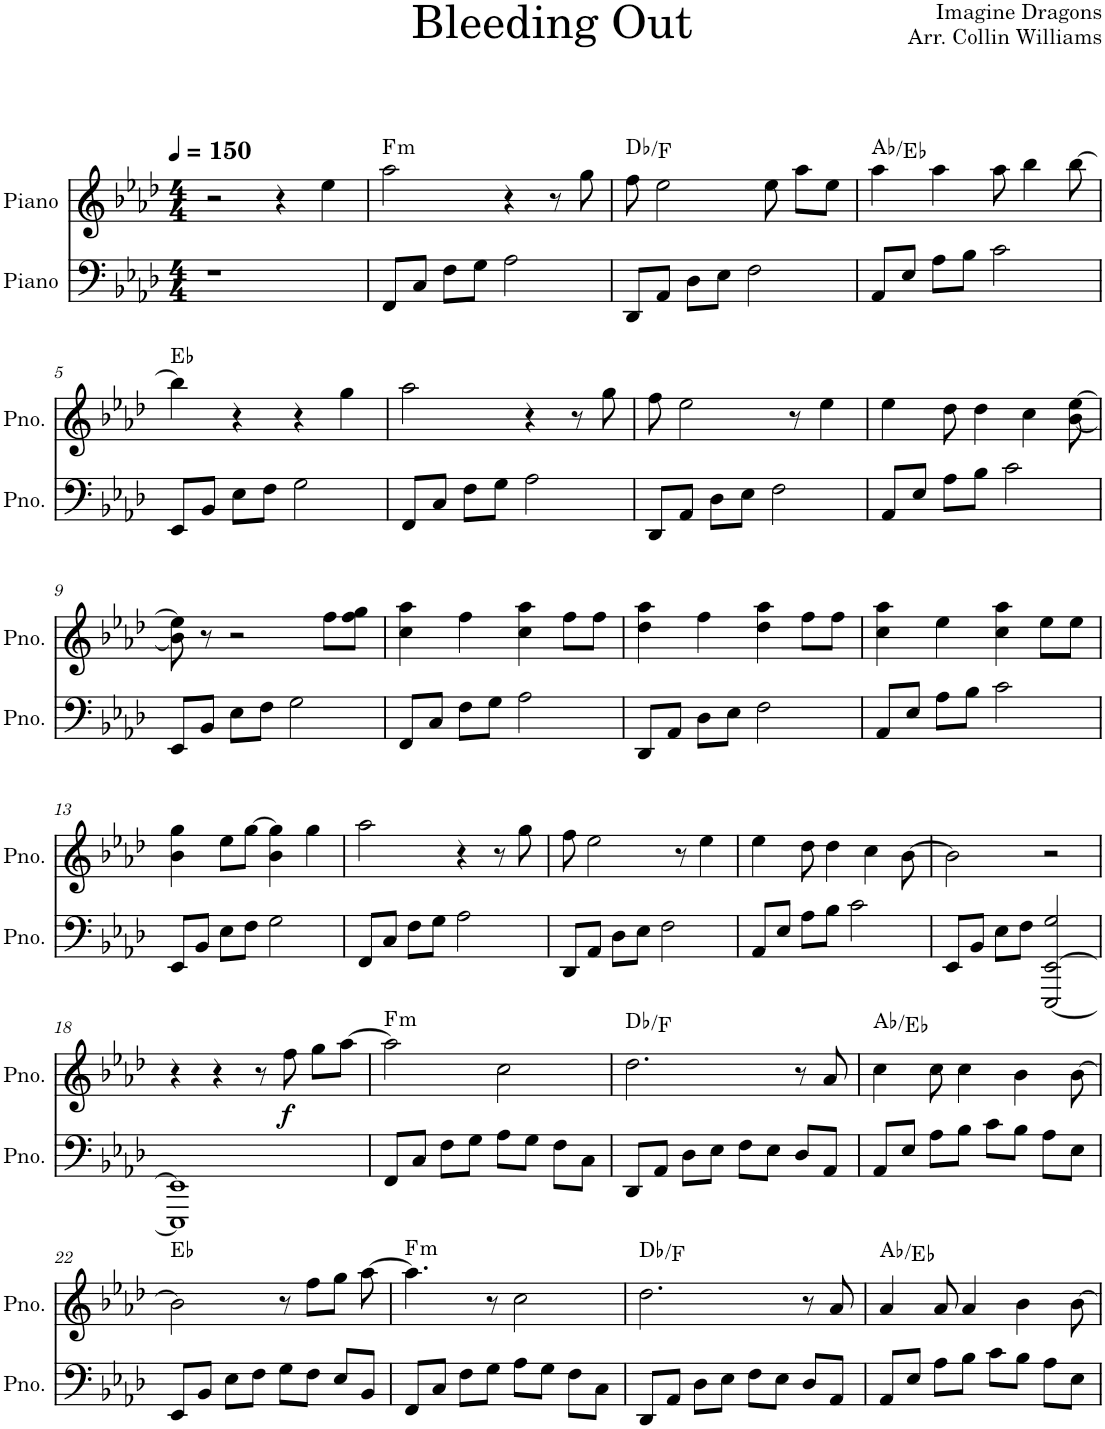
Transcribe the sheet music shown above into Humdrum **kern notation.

**kern	**kern	**dynam	**harte
*part2	*part1	*part1	*part1
*staff2	*staff1	*staff1	*
*I"Piano	*I"Piano	*	*
*I'Pno.	*I'Pno.	*	*
*clefF4	*clefG2	*	*
*k[b-e-a-d-]	*k[b-e-a-d-]	*	*
*f:	*f:	*	*
*M4/4	*M4/4	*	*
*MM150	*MM150	*	*
=1	=1	=1	=1
1r	2r	.	.
.	4r	.	.
.	4ee-\	.	.
=2	=2	=2	=2
!	!	!	!LO:H:kt=m
8FF/L	2aa-\	.	F:min
8C/J	.	.	.
8F\L	.	.	.
8G\J	.	.	.
2A-\	4r	.	.
.	8r	.	.
.	8gg\	.	.
=3	=3	=3	=3
8DD-/L	8ff\	.	Db:maj/3
8AA-/J	2ee-\	.	.
8D-\L	.	.	.
8E-\J	.	.	.
2F\	.	.	.
.	8ee-\	.	.
.	8aa-\L	.	.
.	8ee-\J	.	.
=4	=4	=4	=4
8AA-/L	4aa-\	.	Ab:maj/5
8E-/J	.	.	.
8A-\L	4aa-\	.	.
8B-\J	.	.	.
2c\	8aa-\	.	.
.	4bb-\	.	.
.	[8bb-\	.	.
!!LO:LB:g=z
=5	=5	=5	=5
8EE-/L	4bb-\]	.	Eb:maj
8BB-/J	.	.	.
8E-\L	4r	.	.
8F\J	.	.	.
2G\	4r	.	.
.	4gg\	.	.
=6	=6	=6	=6
8FF/L	2aa-\	.	.
8C/J	.	.	.
8F\L	.	.	.
8G\J	.	.	.
2A-\	4r	.	.
.	8r	.	.
.	8gg\	.	.
=7	=7	=7	=7
8DD-/L	8ff\	.	.
8AA-/J	2ee-\	.	.
8D-\L	.	.	.
8E-\J	.	.	.
2F\	.	.	.
.	8r	.	.
.	4ee-\	.	.
=8	=8	=8	=8
8AA-/L	4ee-\	.	.
8E-/J	.	.	.
8A-\L	8dd-\	.	.
8B-\J	4dd-\	.	.
2c\	.	.	.
.	4cc\	.	.
.	[8b-\ [8ee-\	.	.
!!LO:LB:g=z
=9	=9	=9	=9
8EE-/L	8b-\] 8ee-\]	.	.
8BB-/J	8r	.	.
8E-\L	2r	.	.
8F\J	.	.	.
2G\	.	.	.
.	8ff\L	.	.
.	8ff\ 8gg\J	.	.
=10	=10	=10	=10
8FF/L	4cc\ 4aa-\	.	.
8C/J	.	.	.
8F\L	4ff\	.	.
8G\J	.	.	.
2A-\	4cc\ 4aa-\	.	.
.	8ff\L	.	.
.	8ff\J	.	.
=11	=11	=11	=11
8DD-/L	4dd-\ 4aa-\	.	.
8AA-/J	.	.	.
8D-\L	4ff\	.	.
8E-\J	.	.	.
2F\	4dd-\ 4aa-\	.	.
.	8ff\L	.	.
.	8ff\J	.	.
=12	=12	=12	=12
8AA-/L	4cc\ 4aa-\	.	.
8E-/J	.	.	.
8A-\L	4ee-\	.	.
8B-\J	.	.	.
2c\	4cc\ 4aa-\	.	.
.	8ee-\L	.	.
.	8ee-\J	.	.
!!LO:LB:g=z
=13	=13	=13	=13
8EE-/L	4b-\ 4gg\	.	.
8BB-/J	.	.	.
8E-\L	8ee-\L	.	.
8F\J	[8gg\J	.	.
2G\	4b-\ 4gg\]	.	.
.	4gg\	.	.
=14	=14	=14	=14
8FF/L	2aa-\	.	.
8C/J	.	.	.
8F\L	.	.	.
8G\J	.	.	.
2A-\	4r	.	.
.	8r	.	.
.	8gg\	.	.
=15	=15	=15	=15
8DD-/L	8ff\	.	.
8AA-/J	2ee-\	.	.
8D-\L	.	.	.
8E-\J	.	.	.
2F\	.	.	.
.	8r	.	.
.	4ee-\	.	.
=16	=16	=16	=16
8AA-/L	4ee-\	.	.
8E-/J	.	.	.
8A-\L	8dd-\	.	.
8B-\J	4dd-\	.	.
2c\	.	.	.
.	4cc\	.	.
.	[8b-\	.	.
=17	=17	=17	=17
8EE-/L	2b-\]	.	.
8BB-/J	.	.	.
8E-\L	.	.	.
8F\J	.	.	.
[2EEE-/ [2EE-/ 2G/	2r	.	.
!!LO:LB:g=z
=18	=18	=18	=18
1EEE-] 1EE-]	4r	.	.
.	4r	.	.
.	8r	.	.
!	!	!LO:DY:b	!
.	8ff\	f	.
.	8gg\L	.	.
.	[8aa-\J	.	.
=19	=19	=19	=19
!	!	!	!LO:H:kt=m
8FF/L	2aa-\]	.	F:min
8C/J	.	.	.
8F\L	.	.	.
8G\J	.	.	.
8A-\L	2cc\	.	.
8G\J	.	.	.
8F\L	.	.	.
8C\J	.	.	.
=20	=20	=20	=20
8DD-/L	2.dd-\	.	Db:maj/3
8AA-/J	.	.	.
8D-\L	.	.	.
8E-\J	.	.	.
8F\L	.	.	.
8E-\J	.	.	.
8D-/L	8r	.	.
8AA-/J	8a-/	.	.
=21	=21	=21	=21
8AA-/L	4cc\	.	Ab:maj/5
8E-/J	.	.	.
8A-\L	8cc\	.	.
8B-\J	4cc\	.	.
8c\L	.	.	.
8B-\J	4b-\	.	.
8A-\L	.	.	.
8E-\J	[8b-\	.	.
!!LO:LB:g=z
=22	=22	=22	=22
8EE-/L	2b-\]	.	Eb:maj
8BB-/J	.	.	.
8E-\L	.	.	.
8F\J	.	.	.
8G\L	8r	.	.
8F\J	8ff\L	.	.
8E-/L	8gg\J	.	.
8BB-/J	[8aa-\	.	.
=23	=23	=23	=23
!	!	!	!LO:H:kt=m
8FF/L	4.aa-\]	.	F:min
8C/J	.	.	.
8F\L	.	.	.
8G\J	8r	.	.
8A-\L	2cc\	.	.
8G\J	.	.	.
8F\L	.	.	.
8C\J	.	.	.
=24	=24	=24	=24
8DD-/L	2.dd-\	.	Db:maj/3
8AA-/J	.	.	.
8D-\L	.	.	.
8E-\J	.	.	.
8F\L	.	.	.
8E-\J	.	.	.
8D-/L	8r	.	.
8AA-/J	8a-/	.	.
=25	=25	=25	=25
8AA-/L	4a-/	.	Ab:maj/5
8E-/J	.	.	.
8A-\L	8a-/	.	.
8B-\J	4a-/	.	.
8c\L	.	.	.
8B-\J	4b-\	.	.
8A-\L	.	.	.
8E-\J	[8b-\	.	.
=	=	=	=
*-	*-	*-	*-
